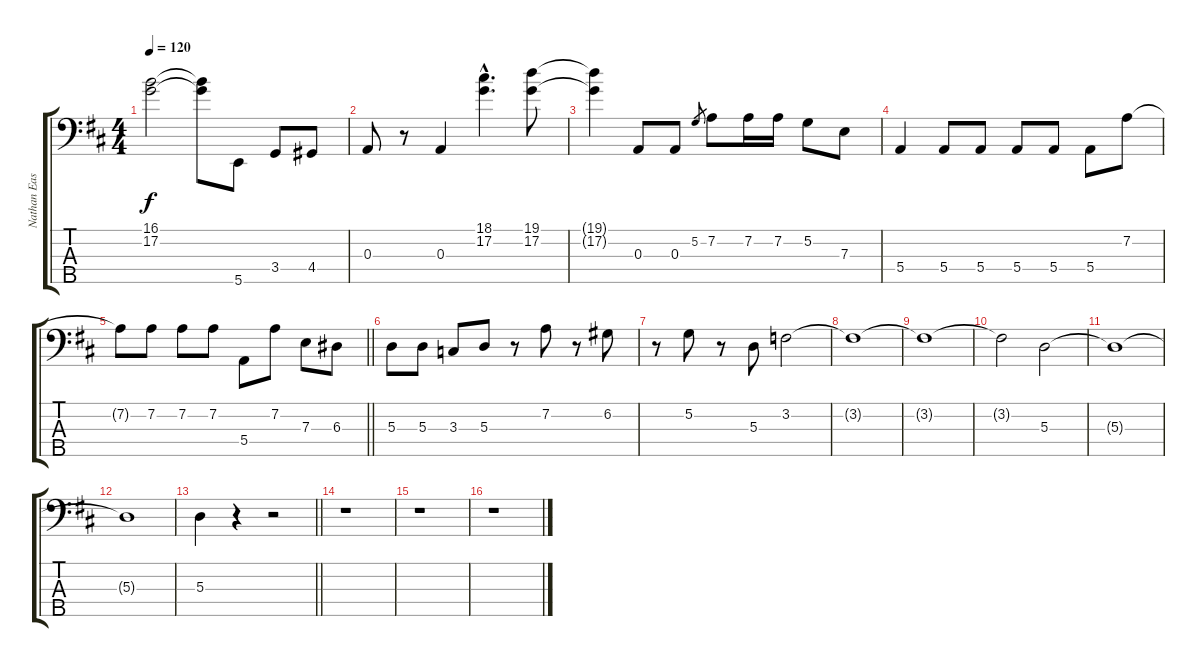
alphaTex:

\track ("Nathan East Bass" "Nathan Eas") {instrument electricbassfinger}
\staff {score tabs}
\tuning (G2 D2 A1 E1 B0) {hide}
\ts (4 4)
\tempo 120
\clef f4
\ks d
(16.1{t} 17.2{t}).2{dy f} (16.1{t} 17.2{t}).8 5.5.8 3.4.8 4.4.8 |
0.3.8 r.8 0.3.4 (18.1{hac} 17.2{hac}).4{d} (19.1 17.2).8 |
(19.1{t} 17.2{t}).4 0.3.8 0.3.8 5.2.8{gr} 7.2.8 7.2.16 7.2.16 5.2.8 7.3.8 |
5.4.4 5.4.8 5.4.8 5.4.8 5.4.8 5.4.8 7.2.8 |
\barLineRight lightlight
7.2{t}.8 7.2.8 7.2.8 7.2.8 5.4.8 7.2.8 7.3.8 6.3.8 |
5.3.8 5.3.8 3.3.8 5.3.8 r.8 7.2.8 r.8 6.2.8 |
r.8 5.2.8 r.8 5.3.8 3.2.2 |
3.2{t}.1 |
3.2{t}.1 |
3.2{t}.2 5.3.2 |
5.3{t}.1 |
5.3{t}.1 |
\barLineRight lightlight
5.3.4 r.4 r.2 |
r.1 |
r.1 |
r.1
